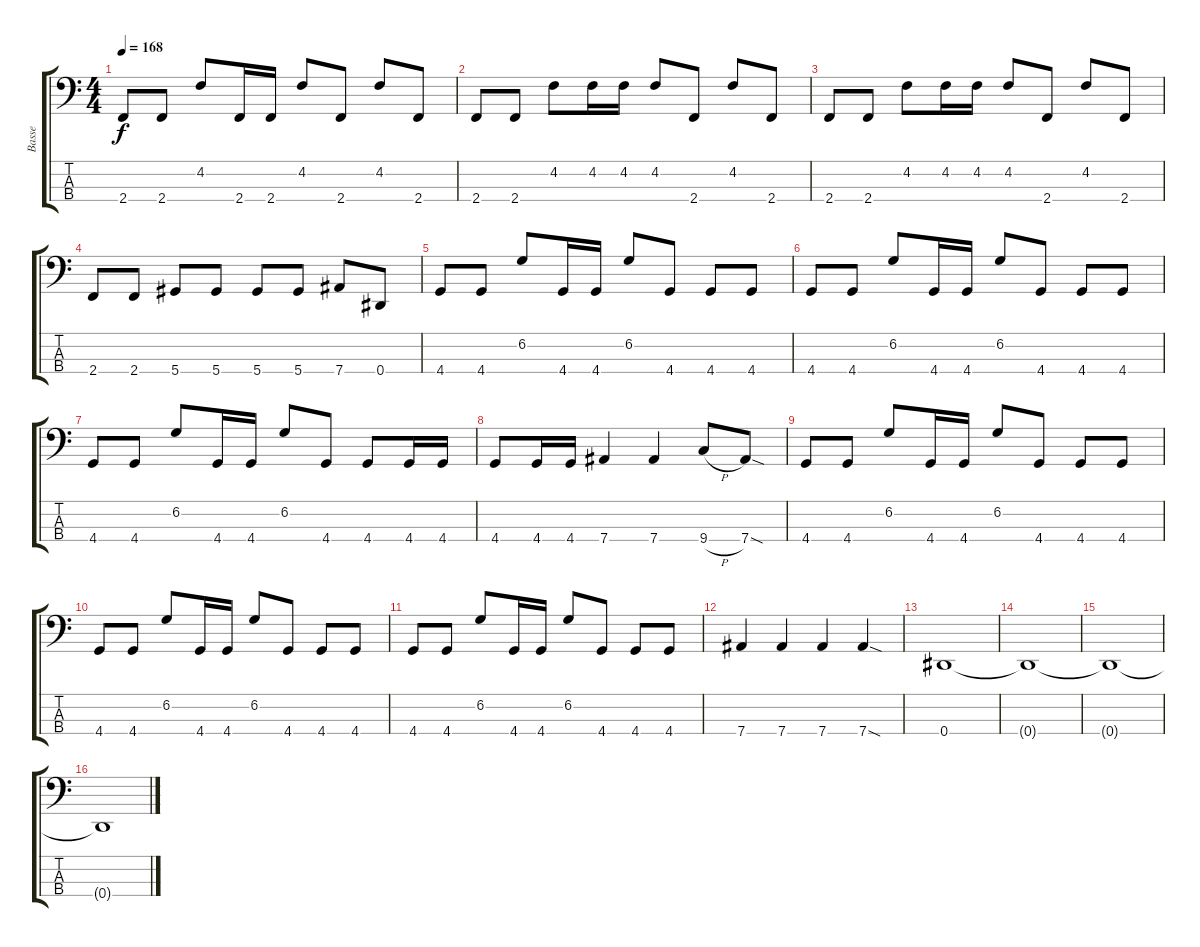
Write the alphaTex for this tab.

\track ("Basse" "Basse") {instrument electricbassfinger}
\staff {score tabs}
\tuning (Gb2 Db2 Ab1 Eb1) {hide}
\ts (4 4)
\tempo 168
\clef f4
\ks c
2.4.8{dy f} 2.4.8 4.2.8 2.4.16 2.4.16 4.2.8 2.4.8 4.2.8 2.4.8 |
2.4.8 2.4.8 4.2.8 4.2.16 4.2.16 4.2.8 2.4.8 4.2.8 2.4.8 |
2.4.8 2.4.8 4.2.8 4.2.16 4.2.16 4.2.8 2.4.8 4.2.8 2.4.8 |
2.4.8 2.4.8 5.4.8 5.4.8 5.4.8 5.4.8 7.4.8 0.4.8 |
4.4.8 4.4.8 6.2.8 4.4.16 4.4.16 6.2.8 4.4.8 4.4.8 4.4.8 |
4.4.8 4.4.8 6.2.8 4.4.16 4.4.16 6.2.8 4.4.8 4.4.8 4.4.8 |
4.4.8 4.4.8 6.2.8 4.4.16 4.4.16 6.2.8 4.4.8 4.4.8 4.4.16 4.4.16 |
4.4.8 4.4.16 4.4.16 7.4.4 7.4.4 9.4{h}.8 7.4{sod}.8 |
4.4.8 4.4.8 6.2.8 4.4.16 4.4.16 6.2.8 4.4.8 4.4.8 4.4.8 |
4.4.8 4.4.8 6.2.8 4.4.16 4.4.16 6.2.8 4.4.8 4.4.8 4.4.8 |
4.4.8 4.4.8 6.2.8 4.4.16 4.4.16 6.2.8 4.4.8 4.4.8 4.4.8 |
7.4.4 7.4.4 7.4.4 7.4{sod}.4 |
0.4.1 |
0.4{t}.1 |
0.4{t}.1 |
0.4{t}.1
